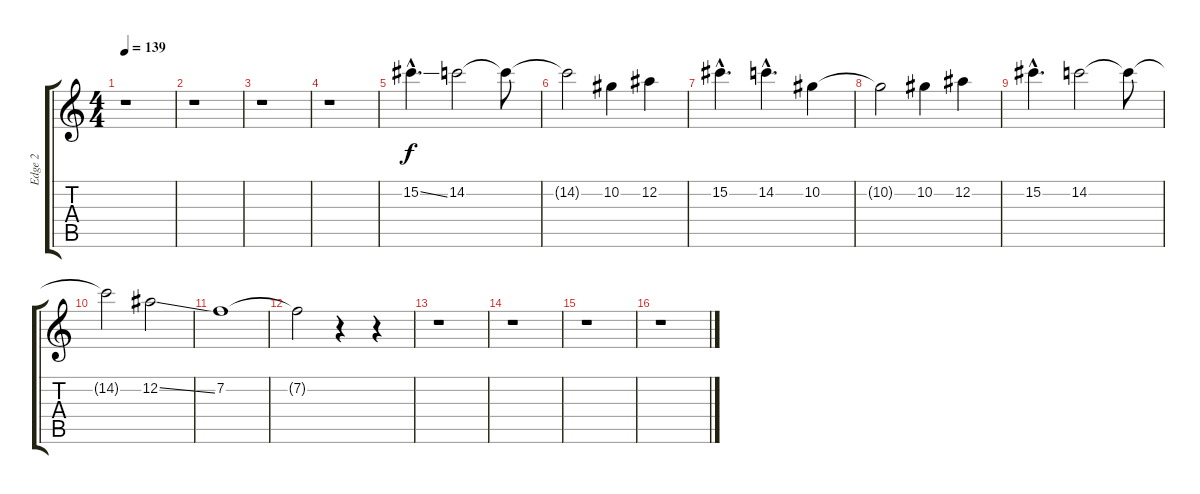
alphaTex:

\track ("Edge 2" "Edge 2") {instrument overdrivenguitar}
\staff {score tabs}
\tuning (Eb4 Bb3 Gb3 Db3 Ab2 Eb2) {hide}
\ts (4 4)
\tempo 139
\clef g2
\ks c
r.1{dy f} |
r.1 |
r.1 |
r.1 |
15.2{ss hac}.4{d} 14.2.2 14.2{t}.8 |
14.2{t}.2 10.2.4 12.2.4 |
15.2{hac}.4{d} 14.2{hac}.4{d} 10.2.4 |
10.2{t}.2 10.2.4 12.2.4 |
15.2{hac}.4{d} 14.2.2 14.2{t}.8 |
14.2{t}.2 12.2{ss}.2 |
7.2.1 |
7.2{t}.2 r.4 r.4 |
r.1 |
r.1 |
r.1 |
r.1
